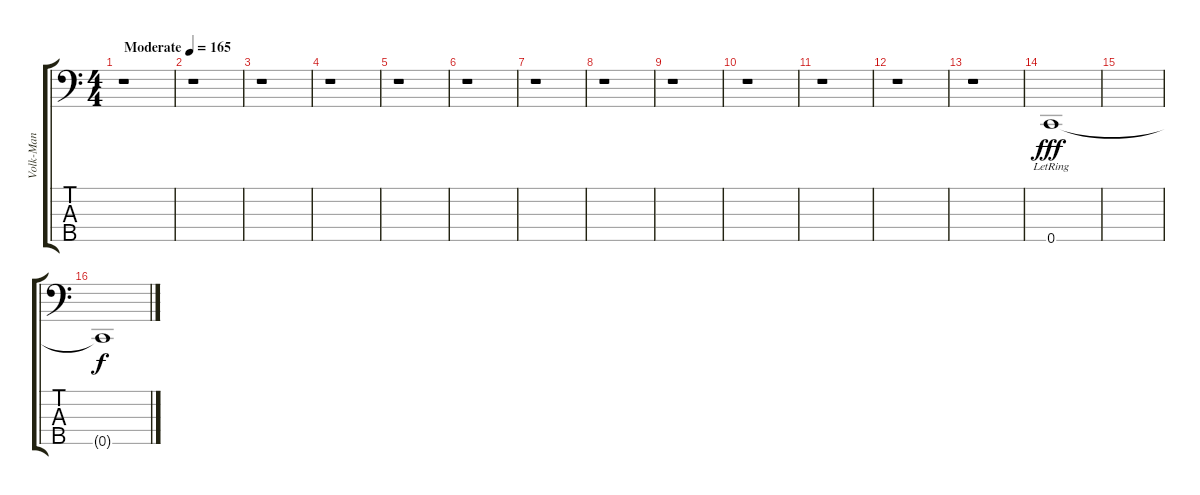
\track ("Volk-Man" "Volk-Man") {instrument electricbasspick}
\staff {score tabs}
\tuning (Ab2 Eb2 Bb1 F1 C1) {hide}
\ts (4 4)
\tempo (165 "Moderate")
\clef f4
\ks c
r.1{dy fff instrument electricbasspick} |
r.1 |
r.1 |
r.1 |
r.1 |
r.1 |
r.1 |
r.1 |
r.1 |
r.1 |
r.1 |
r.1 |
r.1 |
0.5{lr}.1 |
|
0.5{t}.1{dy f}
